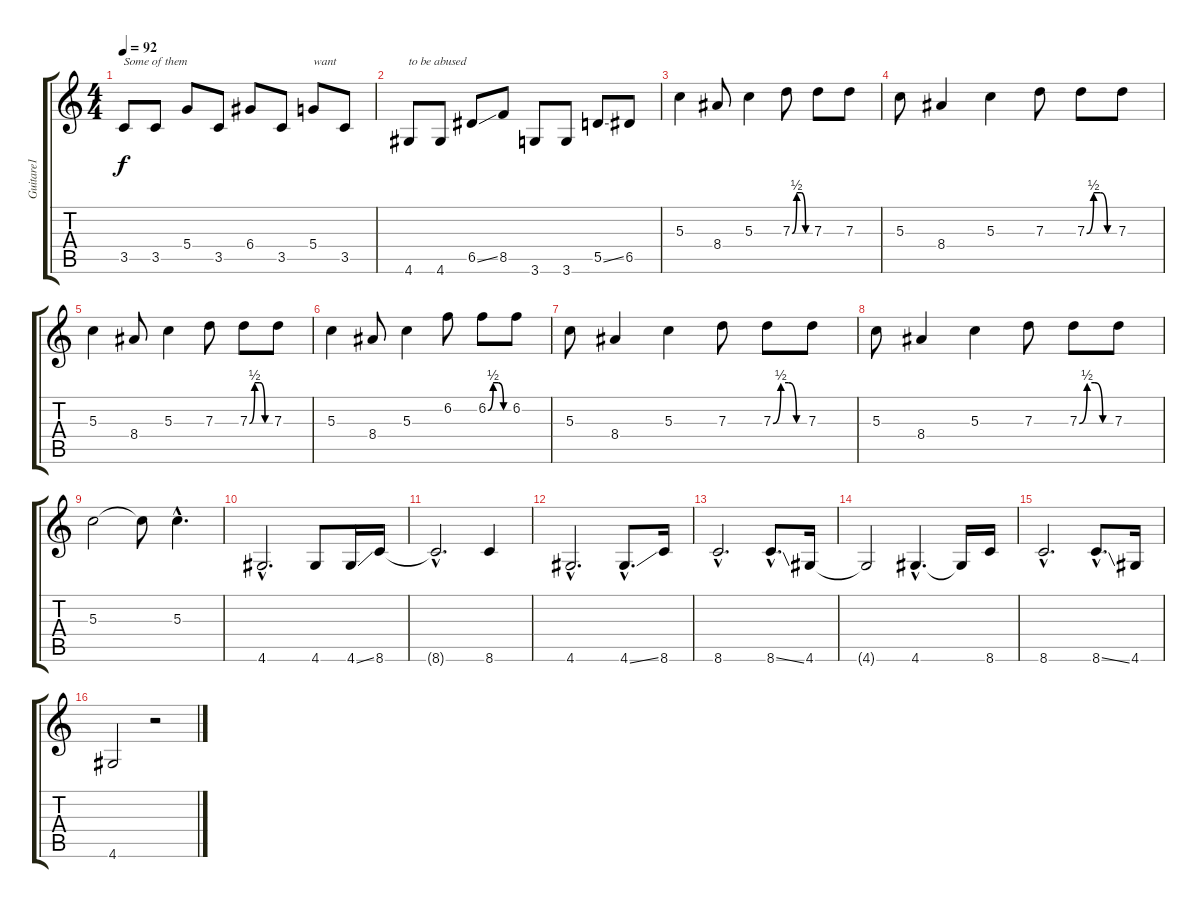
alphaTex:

\track ("Guitare1" "Guitare1") {instrument distortionguitar}
\staff {score tabs}
\tuning (E4 B3 G3 D3 A2 E2) {hide}
\ts (4 4)
\tempo 92
\clef g2
\ks c
3.5.8{txt "Some of them" dy f} 3.5.8 5.4.8 3.5.8 6.4.8 3.5.8 5.4.8{txt "want"} 3.5.8 |
4.6.8{txt "to be abused"} 4.6.8 6.5{ss}.8 8.5.8 3.6.8 3.6.8 5.5{ss}.8 6.5.8 |
5.3.4 8.4.8 5.3.4 7.3{be (custom 0 0 15 2 30 2 45 0 60 0)}.8 7.3.8 7.3.8 |
5.3.8 8.4.4 5.3.4 7.3.8 7.3{be (custom 0 0 15 2 30 2 45 0 60 0)}.8 7.3.8 |
5.3.4 8.4.8 5.3.4 7.3.8 7.3{be (custom 0 0 15 2 30 2 45 0 60 0)}.8 7.3.8 |
5.3.4 8.4.8 5.3.4 6.2.8 6.2{be (custom 0 0 15 2 30 2 45 0 60 0)}.8 6.2.8 |
5.3.8 8.4.4 5.3.4 7.3.8 7.3{be (custom 0 0 15 2 30 2 45 0 60 0)}.8 7.3.8 |
5.3.8 8.4.4 5.3.4 7.3.8 7.3{be (custom 0 0 15 2 30 2 45 0 60 0)}.8 7.3.8 |
5.3.2 5.3{t}.8 5.3{hac}.4{d} |
4.6{hac}.2{d} 4.6.8 4.6{ss}.16 8.6.16 |
8.6{hac t}.2{d} 8.6.4 |
4.6{hac}.2{d} 4.6{ss hac}.8{d} 8.6.16 |
8.6{hac}.2{d} 8.6{ss hac}.8{d} 4.6.16 |
4.6{t}.2 4.6{hac}.4{d} 4.6{t}.16 8.6.16 |
8.6{hac}.2{d} 8.6{ss hac}.8{d} 4.6.16 |
4.6.2 r.2
